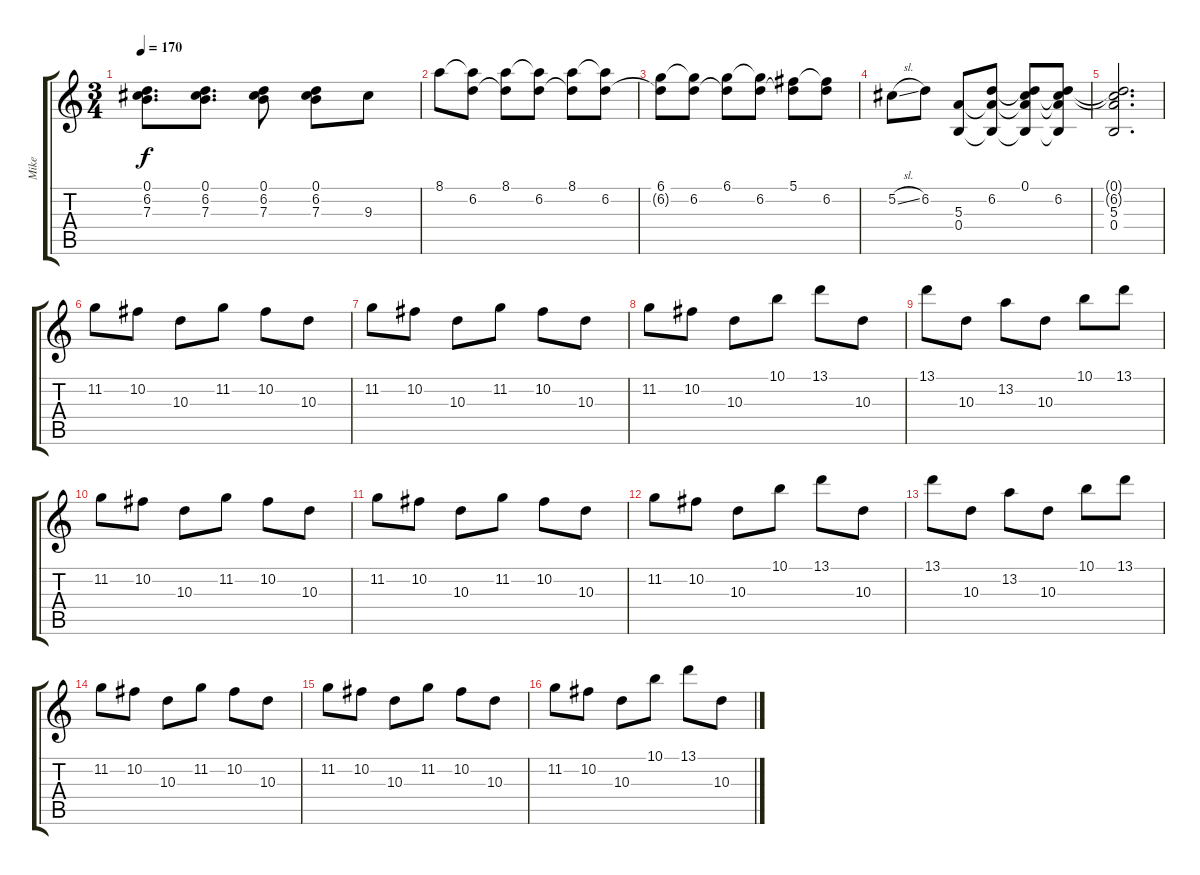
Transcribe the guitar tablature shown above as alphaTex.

\track ("Mike" "Mike") {instrument distortionguitar}
\staff {score tabs}
\tuning (Db4 Ab3 E3 B2 Gb2 B1) {hide}
\ts (3 4)
\tempo 170
\clef g2
\ks c
(0.1 6.2 7.3).8{d dy f} (0.1 6.2 7.3).8{d} (0.1 6.2 7.3).8 (0.1 6.2 7.3).8 9.3.8 |
8.1.8 (8.1{t} 6.2).8 (8.1 6.2{t}).8 (8.1{t} 6.2).8 (8.1 6.2{t}).8 (8.1{t} 6.2).8 |
(6.1 6.2{t}).8 (6.1{t} 6.2).8 (6.1 6.2{t}).8 (6.1{t} 6.2).8 (5.1 6.2{t}).8 (5.1{t} 6.2).8 |
5.2{sl}.8 6.2.8 (5.3 0.4).8 (6.2 5.3{t} 0.4{t}).8 (0.1 6.2{t} 5.3{t} 0.4{t}).8 (0.1{t} 6.2 5.3{t} 0.4{t}).8 |
(0.1{t} 6.2{t} 5.3 0.4).2{d} |
11.2.8 10.2.8 10.3.8 11.2.8 10.2.8 10.3.8 |
11.2.8 10.2.8 10.3.8 11.2.8 10.2.8 10.3.8 |
11.2.8 10.2.8 10.3.8 10.1.8 13.1.8 10.3.8 |
13.1.8 10.3.8 13.2.8 10.3.8 10.1.8 13.1.8 |
11.2.8 10.2.8 10.3.8 11.2.8 10.2.8 10.3.8 |
11.2.8 10.2.8 10.3.8 11.2.8 10.2.8 10.3.8 |
11.2.8 10.2.8 10.3.8 10.1.8 13.1.8 10.3.8 |
13.1.8 10.3.8 13.2.8 10.3.8 10.1.8 13.1.8 |
11.2.8 10.2.8 10.3.8 11.2.8 10.2.8 10.3.8 |
11.2.8 10.2.8 10.3.8 11.2.8 10.2.8 10.3.8 |
11.2.8 10.2.8 10.3.8 10.1.8 13.1.8 10.3.8
